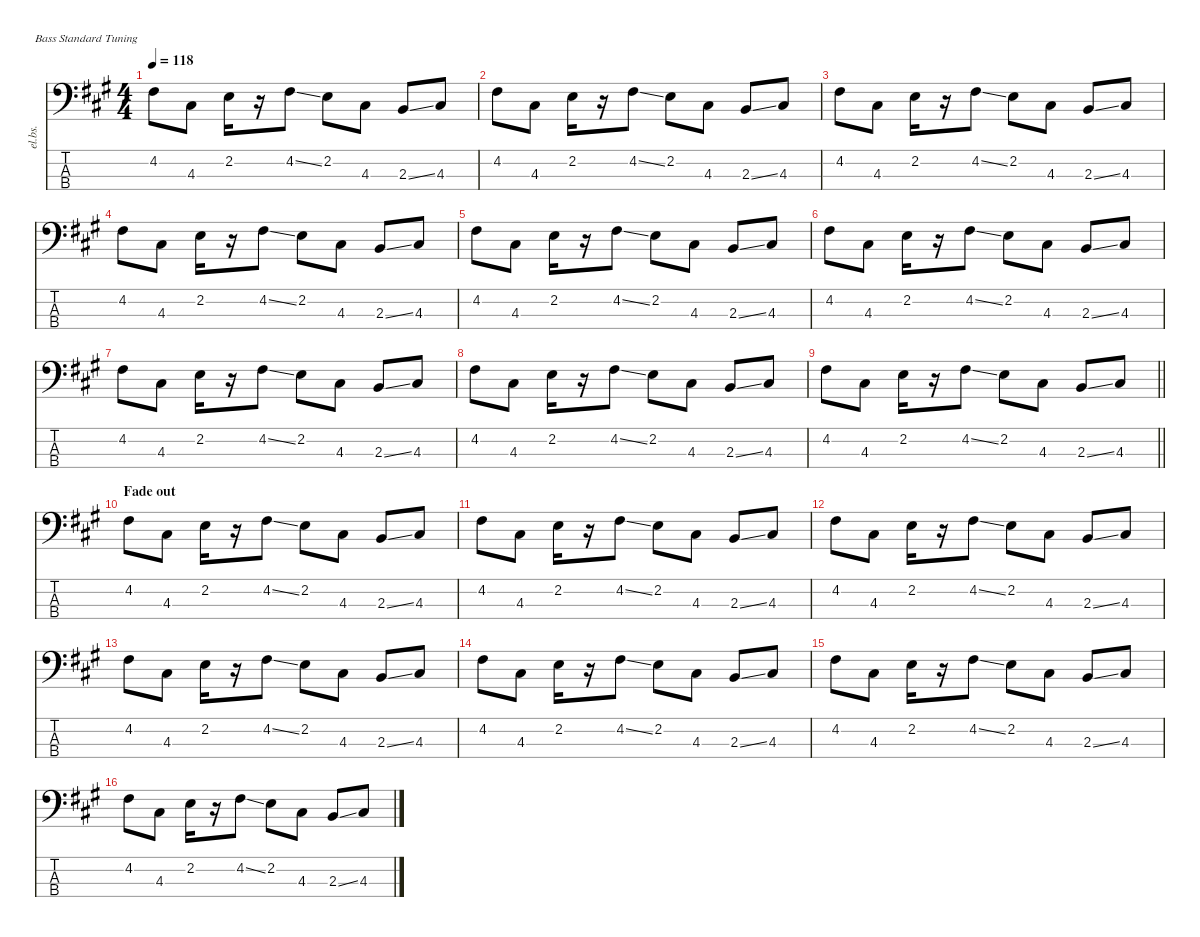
\defaultSystemsLayout 4
\hideDynamics
\bracketExtendMode nobrackets
\otherSystemsTrackNameOrientation horizontal
\track ("bass" "el.bs.") {instrument electricbassfinger}
\staff {score tabs}
\tuning (G2 D2 A1 E1)
\ts (4 4)
\tempo 118
\clef f4
\ks f#minor
4.2{acc #}.8{dy ff beam Down} 4.3{acc #}.8{dy mf beam Down} 2.2{acc forcenatural}.16{beam Down} r.16{beam Down} 4.2{ss acc #}.8{dy ff beam Down} 2.2{acc forcenatural}.8{dy mf beam Down} 4.3{acc #}.8{dy f beam Down} 2.3{ss acc forcenatural}.8{dy mf beam Up} 4.3{acc #}.8{beam Up} |
4.2{acc #}.8{dy ff beam Down} 4.3{acc #}.8{dy mf beam Down} 2.2{acc forcenatural}.16{beam Down} r.16{beam Down} 4.2{ss acc #}.8{dy ff beam Down} 2.2{acc forcenatural}.8{dy mf beam Down} 4.3{acc #}.8{dy f beam Down} 2.3{ss acc forcenatural}.8{dy mf beam Up} 4.3{acc #}.8{beam Up} |
4.2{acc #}.8{dy ff beam Down} 4.3{acc #}.8{dy mf beam Down} 2.2{acc forcenatural}.16{beam Down} r.16{beam Down} 4.2{ss acc #}.8{dy ff beam Down} 2.2{acc forcenatural}.8{dy mf beam Down} 4.3{acc #}.8{dy f beam Down} 2.3{ss acc forcenatural}.8{dy mf beam Up} 4.3{acc #}.8{beam Up} |
4.2{acc #}.8{dy ff beam Down} 4.3{acc #}.8{dy mf beam Down} 2.2{acc forcenatural}.16{beam Down} r.16{beam Down} 4.2{ss acc #}.8{dy ff beam Down} 2.2{acc forcenatural}.8{dy mf beam Down} 4.3{acc #}.8{dy f beam Down} 2.3{ss acc forcenatural}.8{dy mf beam Up} 4.3{acc #}.8{beam Up} |
4.2{acc #}.8{dy ff beam Down} 4.3{acc #}.8{dy mf beam Down} 2.2{acc forcenatural}.16{beam Down} r.16{beam Down} 4.2{ss acc #}.8{dy ff beam Down} 2.2{acc forcenatural}.8{dy mf beam Down} 4.3{acc #}.8{dy f beam Down} 2.3{ss acc forcenatural}.8{dy mf beam Up} 4.3{acc #}.8{beam Up} |
4.2{acc #}.8{dy ff beam Down} 4.3{acc #}.8{dy mf beam Down} 2.2{acc forcenatural}.16{beam Down} r.16{beam Down} 4.2{ss acc #}.8{dy ff beam Down} 2.2{acc forcenatural}.8{dy mf beam Down} 4.3{acc #}.8{dy f beam Down} 2.3{ss acc forcenatural}.8{dy mf beam Up} 4.3{acc #}.8{beam Up} |
4.2{acc #}.8{dy ff beam Down} 4.3{acc #}.8{dy mf beam Down} 2.2{acc forcenatural}.16{beam Down} r.16{beam Down} 4.2{ss acc #}.8{dy ff beam Down} 2.2{acc forcenatural}.8{dy mf beam Down} 4.3{acc #}.8{dy f beam Down} 2.3{ss acc forcenatural}.8{dy mf beam Up} 4.3{acc #}.8{beam Up} |
4.2{acc #}.8{dy ff beam Down} 4.3{acc #}.8{dy mf beam Down} 2.2{acc forcenatural}.16{beam Down} r.16{beam Down} 4.2{ss acc #}.8{dy ff beam Down} 2.2{acc forcenatural}.8{dy mf beam Down} 4.3{acc #}.8{dy f beam Down} 2.3{ss acc forcenatural}.8{dy mf beam Up} 4.3{acc #}.8{beam Up} |
\barLineRight lightlight
4.2{acc #}.8{dy ff beam Down} 4.3{acc #}.8{dy mf beam Down} 2.2{acc forcenatural}.16{beam Down} r.16{beam Down} 4.2{ss acc #}.8{dy ff beam Down} 2.2{acc forcenatural}.8{dy mf beam Down} 4.3{acc #}.8{dy f beam Down} 2.3{ss acc forcenatural}.8{dy mf beam Up} 4.3{acc #}.8{beam Up} |
\section ("" "Fade out")
4.2{acc #}.8{dy ff beam Down} 4.3{acc #}.8{dy mf beam Down} 2.2{acc forcenatural}.16{beam Down} r.16{beam Down} 4.2{ss acc #}.8{dy ff beam Down} 2.2{acc forcenatural}.8{dy mf beam Down} 4.3{acc #}.8{dy f beam Down} 2.3{ss acc forcenatural}.8{dy mf beam Up} 4.3{acc #}.8{beam Up} |
4.2{acc #}.8{dy ff beam Down} 4.3{acc #}.8{dy mf beam Down} 2.2{acc forcenatural}.16{beam Down} r.16{beam Down} 4.2{ss acc #}.8{dy ff beam Down} 2.2{acc forcenatural}.8{dy mf beam Down} 4.3{acc #}.8{dy f beam Down} 2.3{ss acc forcenatural}.8{dy mf beam Up} 4.3{acc #}.8{beam Up} |
4.2{acc #}.8{dy ff beam Down} 4.3{acc #}.8{dy mf beam Down} 2.2{acc forcenatural}.16{beam Down} r.16{beam Down} 4.2{ss acc #}.8{dy ff beam Down} 2.2{acc forcenatural}.8{dy mf beam Down} 4.3{acc #}.8{dy f beam Down} 2.3{ss acc forcenatural}.8{dy mf beam Up} 4.3{acc #}.8{beam Up} |
4.2{acc #}.8{dy ff beam Down} 4.3{acc #}.8{dy mf beam Down} 2.2{acc forcenatural}.16{beam Down} r.16{beam Down} 4.2{ss acc #}.8{dy ff beam Down} 2.2{acc forcenatural}.8{dy mf beam Down} 4.3{acc #}.8{dy f beam Down} 2.3{ss acc forcenatural}.8{dy mf beam Up} 4.3{acc #}.8{beam Up} |
4.2{acc #}.8{dy ff beam Down} 4.3{acc #}.8{dy mf beam Down} 2.2{acc forcenatural}.16{beam Down} r.16{beam Down} 4.2{ss acc #}.8{dy ff beam Down} 2.2{acc forcenatural}.8{dy mf beam Down} 4.3{acc #}.8{dy f beam Down} 2.3{ss acc forcenatural}.8{dy mf beam Up} 4.3{acc #}.8{beam Up} |
4.2{acc #}.8{dy ff beam Down} 4.3{acc #}.8{dy mf beam Down} 2.2{acc forcenatural}.16{beam Down} r.16{beam Down} 4.2{ss acc #}.8{dy ff beam Down} 2.2{acc forcenatural}.8{dy mf beam Down} 4.3{acc #}.8{dy f beam Down} 2.3{ss acc forcenatural}.8{dy mf beam Up} 4.3{acc #}.8{beam Up} |
4.2{acc #}.8{dy ff beam Down} 4.3{acc #}.8{dy mf beam Down} 2.2{acc forcenatural}.16{beam Down} r.16{beam Down} 4.2{ss acc #}.8{dy ff beam Down} 2.2{acc forcenatural}.8{dy mf beam Down} 4.3{acc #}.8{dy f beam Down} 2.3{ss acc forcenatural}.8{dy mf beam Up} 4.3{acc #}.8{beam Up}
